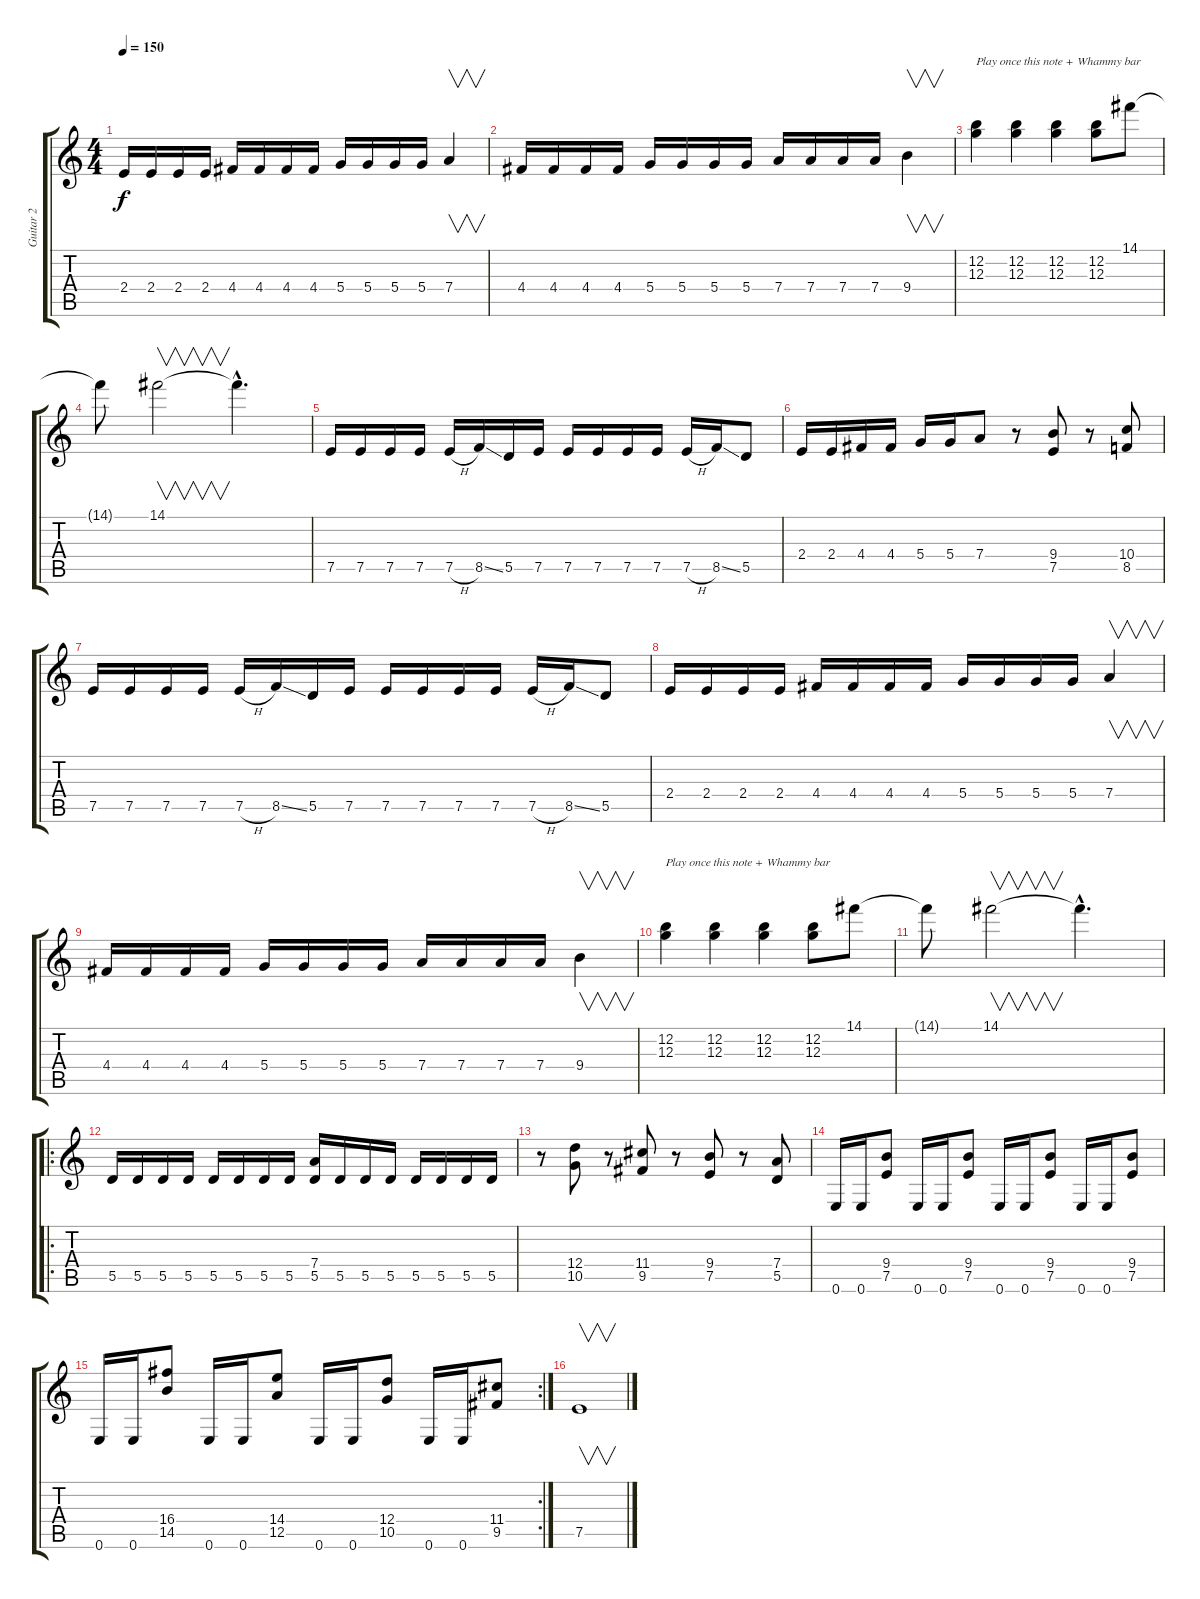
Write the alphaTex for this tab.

\track ("Guitar 2" "Guitar 2") {instrument distortionguitar}
\staff {score tabs}
\tuning (E4 B3 G3 D3 A2 E2) {hide}
\ts (4 4)
\tempo 150
\clef g2
\ks c
2.4.16{dy f} 2.4.16 2.4.16 2.4.16 4.4.16 4.4.16 4.4.16 4.4.16 5.4.16 5.4.16 5.4.16 5.4.16 7.4.4{v} |
4.4.16 4.4.16 4.4.16 4.4.16 5.4.16 5.4.16 5.4.16 5.4.16 7.4.16 7.4.16 7.4.16 7.4.16 9.4.4{v} |
(12.2 12.3).4{txt "Play once this note + Whammy bar"} (12.2 12.3).4 (12.2 12.3).4 (12.2 12.3).8 14.1.8 |
14.1{t}.8 14.1.2{v} 14.1{hac t}.4{d} |
7.5.16 7.5.16 7.5.16 7.5.16 7.5{h}.16 8.5{ss}.16 5.5.16 7.5.16 7.5.16 7.5.16 7.5.16 7.5.16 7.5{h}.16 8.5{ss}.16 5.5.8 |
2.4.16 2.4.16 4.4.16 4.4.16 5.4.16 5.4.16 7.4.8 r.8 (9.4 7.5).8 r.8 (10.4 8.5).8 |
7.5.16 7.5.16 7.5.16 7.5.16 7.5{h}.16 8.5{ss}.16 5.5.16 7.5.16 7.5.16 7.5.16 7.5.16 7.5.16 7.5{h}.16 8.5{ss}.16 5.5.8 |
2.4.16 2.4.16 2.4.16 2.4.16 4.4.16 4.4.16 4.4.16 4.4.16 5.4.16 5.4.16 5.4.16 5.4.16 7.4.4{v} |
4.4.16 4.4.16 4.4.16 4.4.16 5.4.16 5.4.16 5.4.16 5.4.16 7.4.16 7.4.16 7.4.16 7.4.16 9.4.4{v} |
(12.2 12.3).4{txt "Play once this note + Whammy bar"} (12.2 12.3).4 (12.2 12.3).4 (12.2 12.3).8 14.1.8 |
14.1{t}.8 14.1.2{v} 14.1{hac t}.4{d} |
\ro
5.5.16 5.5.16 5.5.16 5.5.16 5.5.16 5.5.16 5.5.16 5.5.16 (7.4 5.5).16 5.5.16 5.5.16 5.5.16 5.5.16 5.5.16 5.5.16 5.5.16 |
r.8 (12.4 10.5).8 r.8 (11.4 9.5).8 r.8 (9.4 7.5).8 r.8 (7.4 5.5).8 |
0.6.16 0.6.16 (9.4 7.5).8 0.6.16 0.6.16 (9.4 7.5).8 0.6.16 0.6.16 (9.4 7.5).8 0.6.16 0.6.16 (9.4 7.5).8 |
\rc 2
0.6.16 0.6.16 (16.4 14.5).8 0.6.16 0.6.16 (14.4 12.5).8 0.6.16 0.6.16 (12.4 10.5).8 0.6.16 0.6.16 (11.4 9.5).8 |
7.5.1{v}
